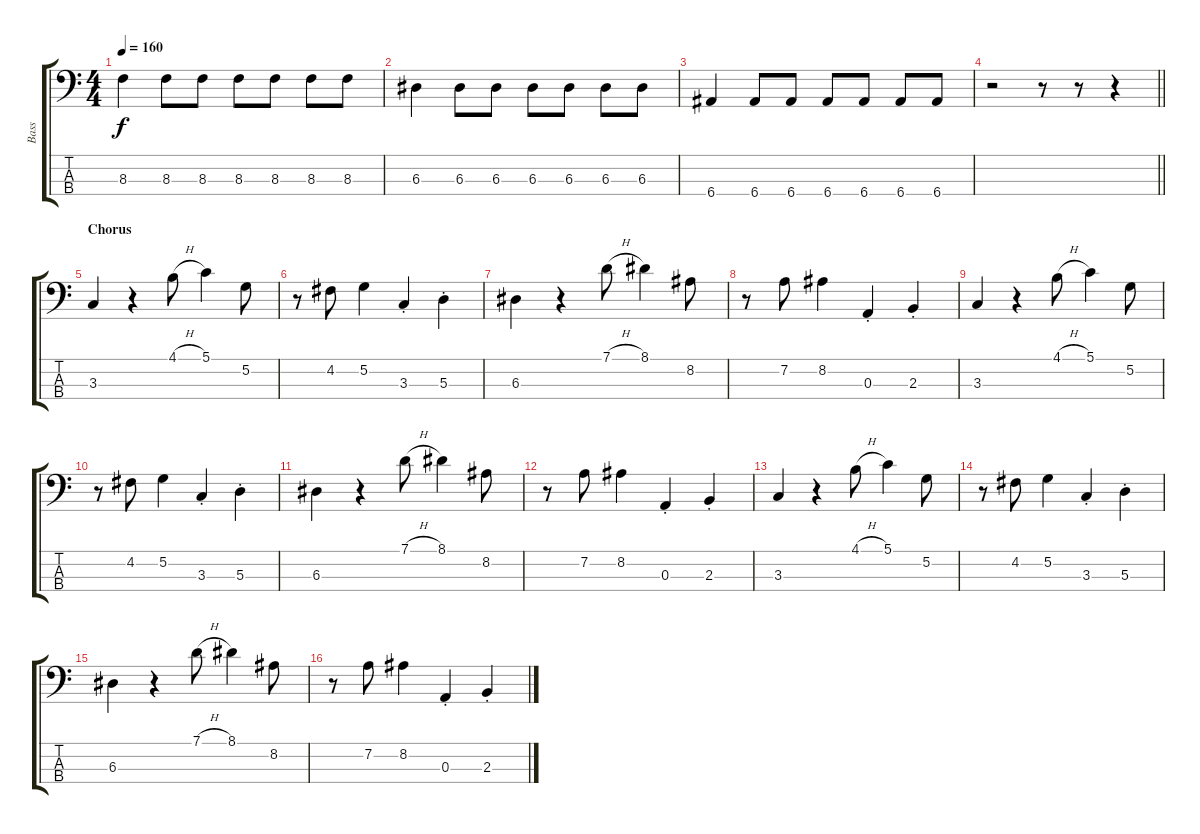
\track ("Bass" "Bass") {instrument electricbassfinger}
\staff {score tabs}
\tuning (G2 D2 A1 E1) {hide}
\ts (4 4)
\tempo 160
\clef f4
\ks c
8.3.4{dy f} 8.3.8 8.3.8 8.3.8 8.3.8 8.3.8 8.3.8 |
6.3.4 6.3.8 6.3.8 6.3.8 6.3.8 6.3.8 6.3.8 |
6.4.4 6.4.8 6.4.8 6.4.8 6.4.8 6.4.8 6.4.8 |
\barLineRight lightlight
r.2 r.8 r.8 r.4 |
\section ("" "Chorus")
3.3.4 r.4 4.1{h}.8 5.1.4 5.2.8 |
r.8 4.2.8 5.2.4 3.3{st}.4 5.3{st}.4 |
6.3.4 r.4 7.1{h}.8 8.1.4 8.2.8 |
r.8 7.2.8 8.2.4 0.3{st}.4 2.3{st}.4 |
3.3.4 r.4 4.1{h}.8 5.1.4 5.2.8 |
r.8 4.2.8 5.2.4 3.3{st}.4 5.3{st}.4 |
6.3.4 r.4 7.1{h}.8 8.1.4 8.2.8 |
r.8 7.2.8 8.2.4 0.3{st}.4 2.3{st}.4 |
3.3.4 r.4 4.1{h}.8 5.1.4 5.2.8 |
r.8 4.2.8 5.2.4 3.3{st}.4 5.3{st}.4 |
6.3.4 r.4 7.1{h}.8 8.1.4 8.2.8 |
r.8 7.2.8 8.2.4 0.3{st}.4 2.3{st}.4
